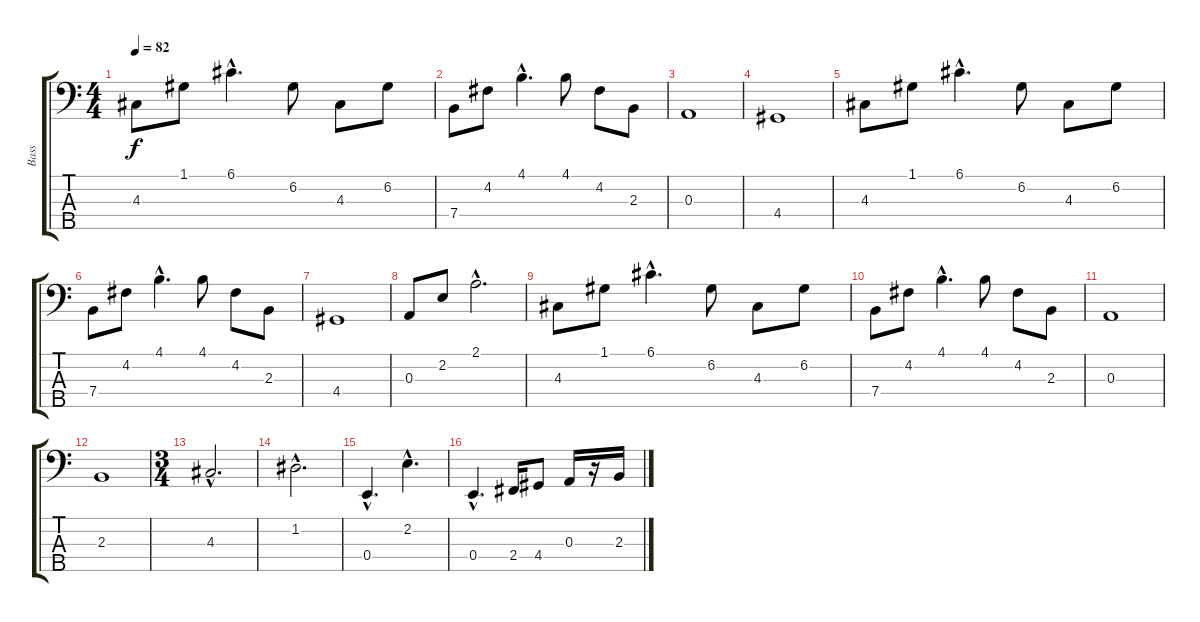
\track ("Bass" "Bass") {instrument fretlessbass}
\staff {score tabs}
\tuning (G2 D2 A1 E1 B0) {hide}
\ts (4 4)
\tempo 82
\clef f4
\ks c
4.3.8{dy f} 1.1.8 6.1{hac}.4{d} 6.2.8 4.3.8 6.2.8 |
7.4.8 4.2.8 4.1{hac}.4{d} 4.1.8 4.2.8 2.3.8 |
0.3.1 |
4.4.1 |
4.3.8 1.1.8 6.1{hac}.4{d} 6.2.8 4.3.8 6.2.8 |
7.4.8 4.2.8 4.1{hac}.4{d} 4.1.8 4.2.8 2.3.8 |
4.4.1 |
0.3.8 2.2.8 2.1{hac}.2{d} |
4.3.8 1.1.8 6.1{hac}.4{d} 6.2.8 4.3.8 6.2.8 |
7.4.8 4.2.8 4.1{hac}.4{d} 4.1.8 4.2.8 2.3.8 |
0.3.1{volume 8} |
2.3.1 |
\ts (3 4)
4.3{hac}.2{d} |
1.2{hac}.2{d} |
0.4{hac}.4{d} 2.2{hac}.4{d} |
0.4{hac}.4{d} 2.4.16 4.4.8 0.3.16 r.16 2.3.16
